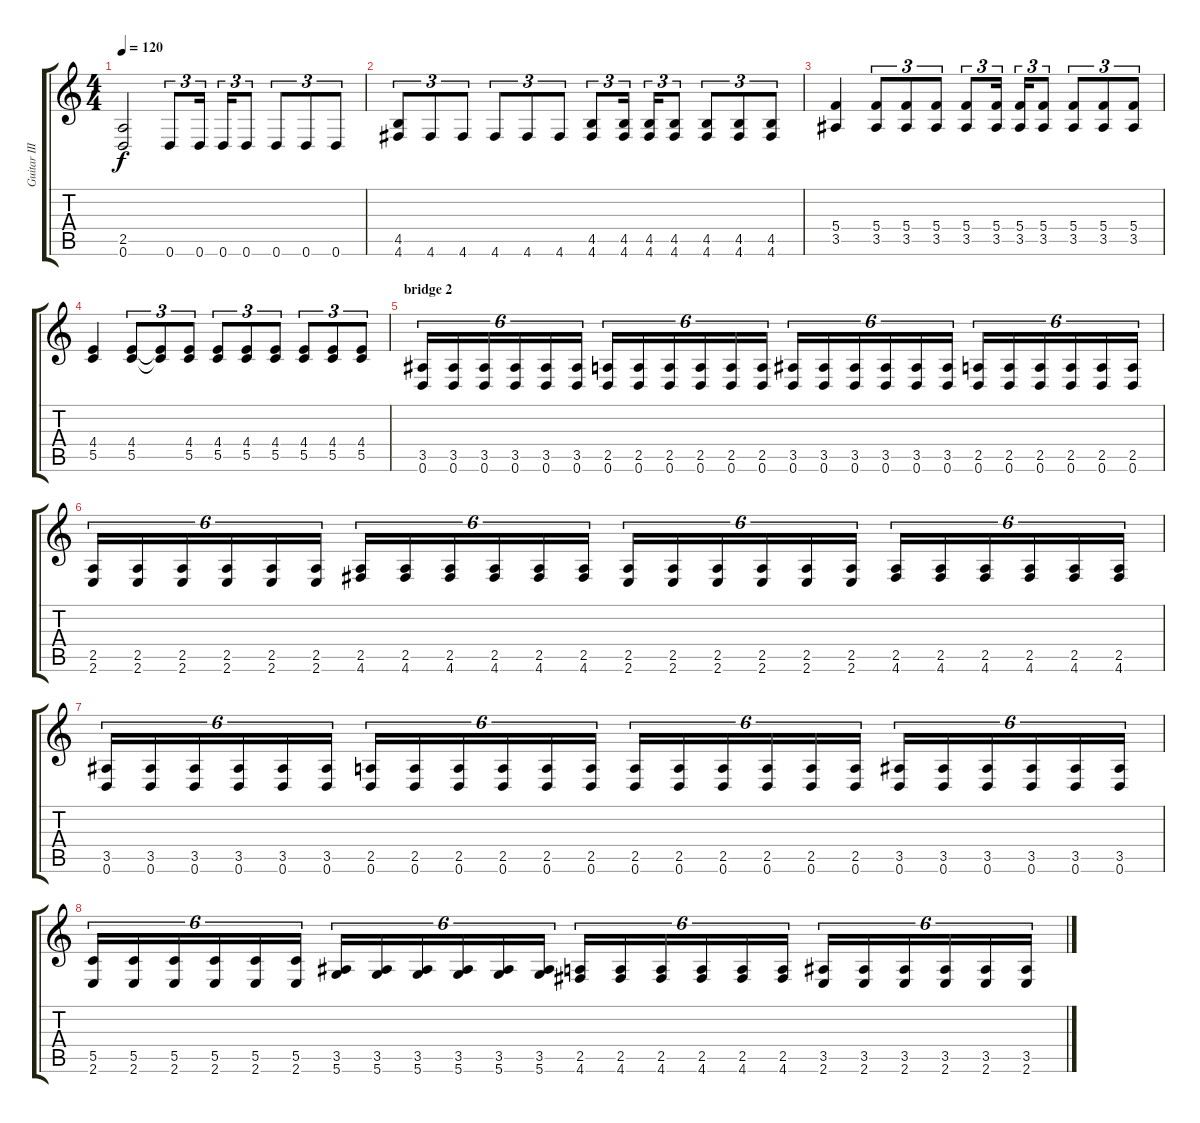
\track ("Guitar III" "Guitar III") {instrument distortionguitar}
\staff {score tabs}
\tuning (D4 A3 F3 C3 G2 D2) {hide}
\ts (4 4)
\tempo 120
\clef g2
\ks c
(2.5 0.6).2{dy f} 0.6.8{tu (3 2)} 0.6.16{tu (3 2)} 0.6.16{tu (3 2)} 0.6.8{tu (3 2)} 0.6.8{tu (3 2)} 0.6.8{tu (3 2)} 0.6.8{tu (3 2)} |
(4.5 4.6).8{tu (3 2)} 4.6.8{tu (3 2)} 4.6.8{tu (3 2)} 4.6.8{tu (3 2)} 4.6.8{tu (3 2)} 4.6.8{tu (3 2)} (4.5 4.6).8{tu (3 2)} (4.5 4.6).16{tu (3 2)} (4.5 4.6).16{tu (3 2)} (4.5 4.6).8{tu (3 2)} (4.5 4.6).8{tu (3 2)} (4.5 4.6).8{tu (3 2)} (4.5 4.6).8{tu (3 2)} |
(5.4 3.5).4 (5.4 3.5).8{tu (3 2)} (5.4 3.5).8{tu (3 2)} (5.4 3.5).8{tu (3 2)} (5.4 3.5).8{tu (3 2)} (5.4 3.5).16{tu (3 2)} (5.4 3.5).16{tu (3 2)} (5.4 3.5).8{tu (3 2)} (5.4 3.5).8{tu (3 2)} (5.4 3.5).8{tu (3 2)} (5.4 3.5).8{tu (3 2)} |
(4.4 5.5).4 (4.4 5.5).8{tu (3 2)} (4.4{t} 5.5{t}).8{tu (3 2)} (4.4 5.5).8{tu (3 2)} (4.4 5.5).8{tu (3 2)} (4.4 5.5).8{tu (3 2)} (4.4 5.5).8{tu (3 2)} (4.4 5.5).8{tu (3 2)} (4.4 5.5).8{tu (3 2)} (4.4 5.5).8{tu (3 2)} |
\section ("" "bridge 2")
(3.5 0.6).16{tu (6 4) volume 11 balance 16 instrument distortionguitar} (3.5 0.6).16{tu (6 4)} (3.5 0.6).16{tu (6 4)} (3.5 0.6).16{tu (6 4)} (3.5 0.6).16{tu (6 4)} (3.5 0.6).16{tu (6 4)} (2.5 0.6).16{tu (6 4)} (2.5 0.6).16{tu (6 4)} (2.5 0.6).16{tu (6 4)} (2.5 0.6).16{tu (6 4)} (2.5 0.6).16{tu (6 4)} (2.5 0.6).16{tu (6 4)} (3.5 0.6).16{tu (6 4)} (3.5 0.6).16{tu (6 4)} (3.5 0.6).16{tu (6 4)} (3.5 0.6).16{tu (6 4)} (3.5 0.6).16{tu (6 4)} (3.5 0.6).16{tu (6 4)} (2.5 0.6).16{tu (6 4)} (2.5 0.6).16{tu (6 4)} (2.5 0.6).16{tu (6 4)} (2.5 0.6).16{tu (6 4)} (2.5 0.6).16{tu (6 4)} (2.5 0.6).16{tu (6 4)} |
(2.5 2.6).16{tu (6 4)} (2.5 2.6).16{tu (6 4)} (2.5 2.6).16{tu (6 4)} (2.5 2.6).16{tu (6 4)} (2.5 2.6).16{tu (6 4)} (2.5 2.6).16{tu (6 4)} (2.5 4.6).16{tu (6 4)} (2.5 4.6).16{tu (6 4)} (2.5 4.6).16{tu (6 4)} (2.5 4.6).16{tu (6 4)} (2.5 4.6).16{tu (6 4)} (2.5 4.6).16{tu (6 4)} (2.5 2.6).16{tu (6 4)} (2.5 2.6).16{tu (6 4)} (2.5 2.6).16{tu (6 4)} (2.5 2.6).16{tu (6 4)} (2.5 2.6).16{tu (6 4)} (2.5 2.6).16{tu (6 4)} (2.5 4.6).16{tu (6 4)} (2.5 4.6).16{tu (6 4)} (2.5 4.6).16{tu (6 4)} (2.5 4.6).16{tu (6 4)} (2.5 4.6).16{tu (6 4)} (2.5 4.6).16{tu (6 4)} |
(3.5 0.6).16{tu (6 4)} (3.5 0.6).16{tu (6 4)} (3.5 0.6).16{tu (6 4)} (3.5 0.6).16{tu (6 4)} (3.5 0.6).16{tu (6 4)} (3.5 0.6).16{tu (6 4)} (2.5 0.6).16{tu (6 4)} (2.5 0.6).16{tu (6 4)} (2.5 0.6).16{tu (6 4)} (2.5 0.6).16{tu (6 4)} (2.5 0.6).16{tu (6 4)} (2.5 0.6).16{tu (6 4)} (2.5 0.6).16{tu (6 4)} (2.5 0.6).16{tu (6 4)} (2.5 0.6).16{tu (6 4)} (2.5 0.6).16{tu (6 4)} (2.5 0.6).16{tu (6 4)} (2.5 0.6).16{tu (6 4)} (3.5 0.6).16{tu (6 4)} (3.5 0.6).16{tu (6 4)} (3.5 0.6).16{tu (6 4)} (3.5 0.6).16{tu (6 4)} (3.5 0.6).16{tu (6 4)} (3.5 0.6).16{tu (6 4)} |
(5.5 2.6).16{tu (6 4)} (5.5 2.6).16{tu (6 4)} (5.5 2.6).16{tu (6 4)} (5.5 2.6).16{tu (6 4)} (5.5 2.6).16{tu (6 4)} (5.5 2.6).16{tu (6 4)} (3.5 5.6).16{tu (6 4)} (3.5 5.6).16{tu (6 4)} (3.5 5.6).16{tu (6 4)} (3.5 5.6).16{tu (6 4)} (3.5 5.6).16{tu (6 4)} (3.5 5.6).16{tu (6 4)} (2.5 4.6).16{tu (6 4)} (2.5 4.6).16{tu (6 4)} (2.5 4.6).16{tu (6 4)} (2.5 4.6).16{tu (6 4)} (2.5 4.6).16{tu (6 4)} (2.5 4.6).16{tu (6 4)} (3.5 2.6).16{tu (6 4)} (3.5 2.6).16{tu (6 4)} (3.5 2.6).16{tu (6 4)} (3.5 2.6).16{tu (6 4)} (3.5 2.6).16{tu (6 4)} (3.5 2.6).16{tu (6 4)}
